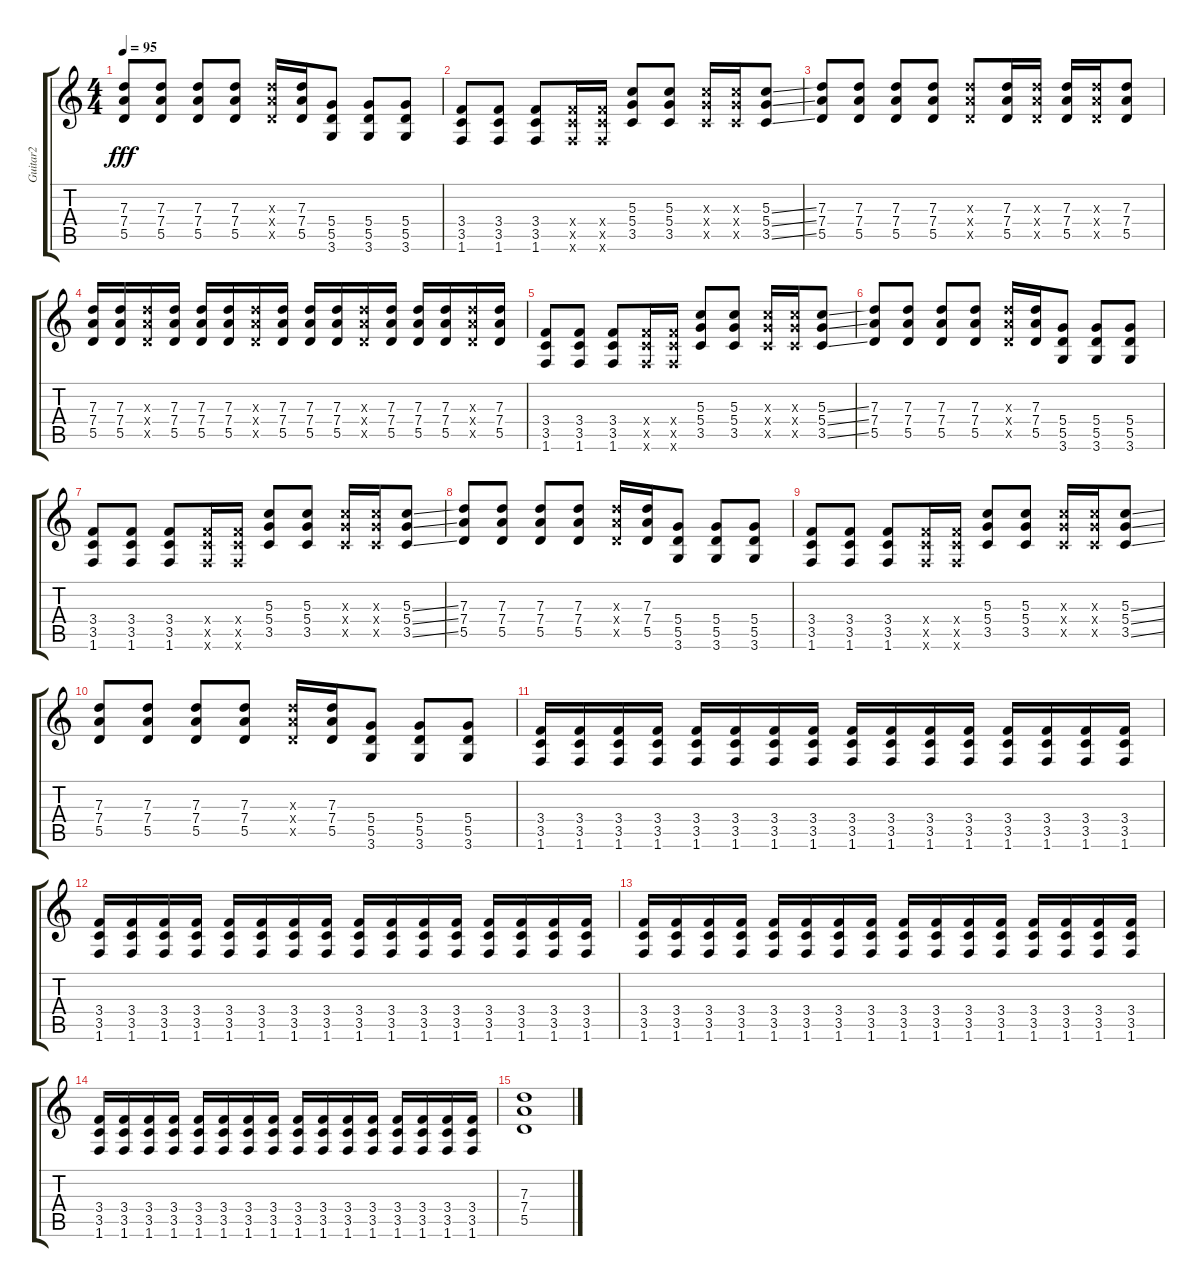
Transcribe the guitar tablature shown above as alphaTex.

\track ("Guitar2" "Guitar2") {instrument distortionguitar}
\staff {score tabs}
\tuning (E4 B3 G3 D3 A2 E2) {hide}
\ts (4 4)
\tempo 95
\clef g2
\ks c
(7.3 7.4 5.5).8{dy fff} (7.3 7.4 5.5).8 (7.3 7.4 5.5).8 (7.3 7.4 5.5).8 (7.3{x} 7.4{x} 5.5{x}).16 (7.3 7.4 5.5).16 (5.4 5.5 3.6).8 (5.4 5.5 3.6).8 (5.4 5.5 3.6).8 |
(3.4 3.5 1.6).8 (3.4 3.5 1.6).8 (3.4 3.5 1.6).8 (3.4{x} 3.5{x} 1.6{x}).16 (3.4{x} 3.5{x} 1.6{x}).16 (5.3 5.4 3.5).8 (5.3 5.4 3.5).8 (5.3{x} 5.4{x} 3.5{x}).16 (5.3{x} 5.4{x} 3.5{x}).16 (5.3{ss} 5.4{ss} 3.5{ss}).8 |
(7.3 7.4 5.5).8 (7.3 7.4 5.5).8 (7.3 7.4 5.5).8 (7.3 7.4 5.5).8 (7.3{x} 7.4{x} 5.5{x}).8 (7.3 7.4 5.5).16 (7.3{x} 7.4{x} 5.5{x}).16 (7.3 7.4 5.5).16 (7.3{x} 7.4{x} 5.5{x}).16 (7.3 7.4 5.5).8 |
(7.3 7.4 5.5).16 (7.3 7.4 5.5).16 (7.3{x} 7.4{x} 5.5{x}).16 (7.3 7.4 5.5).16 (7.3 7.4 5.5).16 (7.3 7.4 5.5).16 (7.3{x} 7.4{x} 5.5{x}).16 (7.3 7.4 5.5).16 (7.3 7.4 5.5).16 (7.3 7.4 5.5).16 (7.3{x} 7.4{x} 5.5{x}).16 (7.3 7.4 5.5).16 (7.3 7.4 5.5).16 (7.3 7.4 5.5).16 (7.3{x} 7.4{x} 5.5{x}).16 (7.3 7.4 5.5).16 |
(3.4 3.5 1.6).8 (3.4 3.5 1.6).8 (3.4 3.5 1.6).8 (3.4{x} 3.5{x} 1.6{x}).16 (3.4{x} 3.5{x} 1.6{x}).16 (5.3 5.4 3.5).8 (5.3 5.4 3.5).8 (5.3{x} 5.4{x} 3.5{x}).16 (5.3{x} 5.4{x} 3.5{x}).16 (5.3{ss} 5.4{ss} 3.5{ss}).8 |
(7.3 7.4 5.5).8 (7.3 7.4 5.5).8 (7.3 7.4 5.5).8 (7.3 7.4 5.5).8 (7.3{x} 7.4{x} 5.5{x}).16 (7.3 7.4 5.5).16 (5.4 5.5 3.6).8 (5.4 5.5 3.6).8 (5.4 5.5 3.6).8 |
(3.4 3.5 1.6).8 (3.4 3.5 1.6).8 (3.4 3.5 1.6).8 (3.4{x} 3.5{x} 1.6{x}).16 (3.4{x} 3.5{x} 1.6{x}).16 (5.3 5.4 3.5).8 (5.3 5.4 3.5).8 (5.3{x} 5.4{x} 3.5{x}).16 (5.3{x} 5.4{x} 3.5{x}).16 (5.3{ss} 5.4{ss} 3.5{ss}).8 |
(7.3 7.4 5.5).8 (7.3 7.4 5.5).8 (7.3 7.4 5.5).8 (7.3 7.4 5.5).8 (7.3{x} 7.4{x} 5.5{x}).16 (7.3 7.4 5.5).16 (5.4 5.5 3.6).8 (5.4 5.5 3.6).8 (5.4 5.5 3.6).8 |
(3.4 3.5 1.6).8 (3.4 3.5 1.6).8 (3.4 3.5 1.6).8 (3.4{x} 3.5{x} 1.6{x}).16 (3.4{x} 3.5{x} 1.6{x}).16 (5.3 5.4 3.5).8 (5.3 5.4 3.5).8 (5.3{x} 5.4{x} 3.5{x}).16 (5.3{x} 5.4{x} 3.5{x}).16 (5.3{ss} 5.4{ss} 3.5{ss}).8 |
(7.3 7.4 5.5).8 (7.3 7.4 5.5).8 (7.3 7.4 5.5).8 (7.3 7.4 5.5).8 (7.3{x} 7.4{x} 5.5{x}).16 (7.3 7.4 5.5).16 (5.4 5.5 3.6).8 (5.4 5.5 3.6).8 (5.4 5.5 3.6).8 |
(3.4 3.5 1.6).16 (3.4 3.5 1.6).16 (3.4 3.5 1.6).16 (3.4 3.5 1.6).16 (3.4 3.5 1.6).16 (3.4 3.5 1.6).16 (3.4 3.5 1.6).16 (3.4 3.5 1.6).16 (3.4 3.5 1.6).16 (3.4 3.5 1.6).16 (3.4 3.5 1.6).16 (3.4 3.5 1.6).16 (3.4 3.5 1.6).16 (3.4 3.5 1.6).16 (3.4 3.5 1.6).16 (3.4 3.5 1.6).16 |
(3.4 3.5 1.6).16 (3.4 3.5 1.6).16 (3.4 3.5 1.6).16 (3.4 3.5 1.6).16 (3.4 3.5 1.6).16 (3.4 3.5 1.6).16 (3.4 3.5 1.6).16 (3.4 3.5 1.6).16 (3.4 3.5 1.6).16 (3.4 3.5 1.6).16 (3.4 3.5 1.6).16 (3.4 3.5 1.6).16 (3.4 3.5 1.6).16 (3.4 3.5 1.6).16 (3.4 3.5 1.6).16 (3.4 3.5 1.6).16 |
(3.4 3.5 1.6).16 (3.4 3.5 1.6).16 (3.4 3.5 1.6).16 (3.4 3.5 1.6).16 (3.4 3.5 1.6).16 (3.4 3.5 1.6).16 (3.4 3.5 1.6).16 (3.4 3.5 1.6).16 (3.4 3.5 1.6).16 (3.4 3.5 1.6).16 (3.4 3.5 1.6).16 (3.4 3.5 1.6).16 (3.4 3.5 1.6).16 (3.4 3.5 1.6).16 (3.4 3.5 1.6).16 (3.4 3.5 1.6).16 |
(3.4 3.5 1.6).16 (3.4 3.5 1.6).16 (3.4 3.5 1.6).16 (3.4 3.5 1.6).16 (3.4 3.5 1.6).16 (3.4 3.5 1.6).16 (3.4 3.5 1.6).16 (3.4 3.5 1.6).16 (3.4 3.5 1.6).16 (3.4 3.5 1.6).16 (3.4 3.5 1.6).16 (3.4 3.5 1.6).16 (3.4 3.5 1.6).16 (3.4 3.5 1.6).16 (3.4 3.5 1.6).16 (3.4 3.5 1.6).16 |
(7.3 7.4 5.5).1
